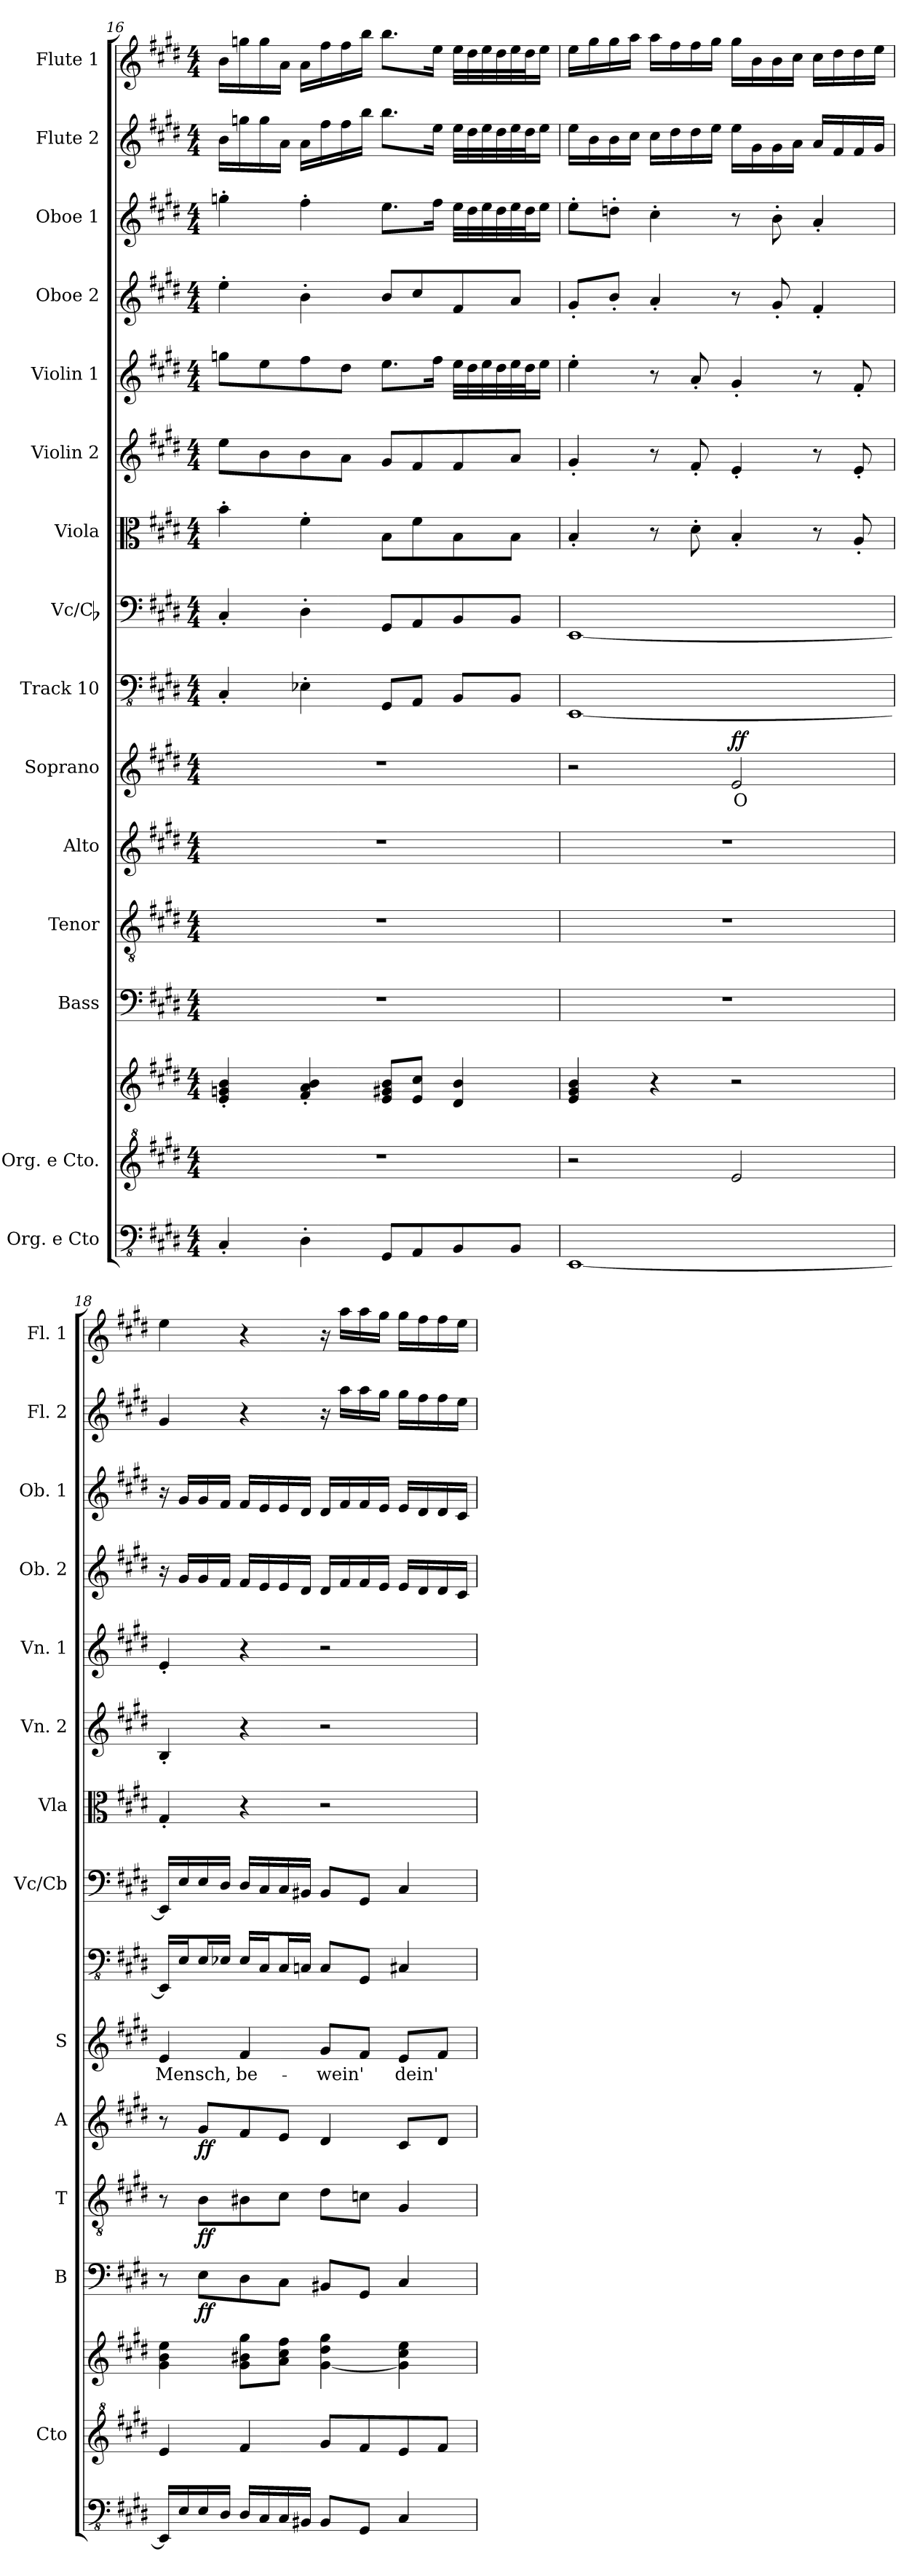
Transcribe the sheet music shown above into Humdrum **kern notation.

**kern	**kern	**kern	**kern	**dynam	**kern	**dynam	**kern	**dynam	**kern	**text	**dynam	**kern	**kern	**kern	**kern	**kern	**kern	**kern	**kern	**kern
*part15	*part14	*part14	*part13	*part13	*part12	*part12	*part11	*part11	*part10	*part10	*part10	*part9	*part8	*part7	*part6	*part5	*part4	*part3	*part2	*part1
*staff16	*staff15	*staff14	*staff13	*staff13	*staff12	*staff12	*staff11	*staff11	*staff10	*staff10	*staff10	*staff9	*staff8	*staff7	*staff6	*staff5	*staff4	*staff3	*staff2	*staff1
*I"Org. e Cto	*I"Org. e Cto.	*	*I"Bass	*	*I"Tenor	*	*I"Alto	*	*I"Soprano	*	*	*I"Track 10	*I"Vc/Cb	*I"Viola	*I"Violin 2	*I"Violin 1	*I"Oboe 2	*I"Oboe 1	*I"Flute 2	*I"Flute 1
*	*I'Cto	*	*I'B	*	*I'T	*	*I'A	*	*I'S	*	*	*	*I'Vc/Cb	*I'Vla	*I'Vn. 2	*I'Vn. 1	*I'Ob. 2	*I'Ob. 1	*I'Fl. 2	*I'Fl. 1
*clefFv4	*clefG^2	*clefG2	*clefF4	*	*clefGv2	*	*clefG2	*	*clefG2	*	*	*clefFv4	*clefF4	*clefC3	*clefG2	*clefG2	*clefG2	*clefG2	*clefG2	*clefG2
*k[f#c#g#d#]	*k[f#c#g#d#]	*k[f#c#g#d#]	*k[f#c#g#d#]	*	*k[f#c#g#d#]	*	*k[f#c#g#d#]	*	*k[f#c#g#d#]	*	*	*k[f#c#g#d#]	*k[f#c#g#d#]	*k[f#c#g#d#]	*k[f#c#g#d#]	*k[f#c#g#d#]	*k[f#c#g#d#]	*k[f#c#g#d#]	*k[f#c#g#d#]	*k[f#c#g#d#]
*M4/4	*M4/4	*M4/4	*M4/4	*	*M4/4	*	*M4/4	*	*M4/4	*	*	*M4/4	*M4/4	*M4/4	*M4/4	*M4/4	*M4/4	*M4/4	*M4/4	*M4/4
=16	=16	=16	=16	=16	=16	=16	=16	=16	=16	=16	=16	=16	=16	=16	=16	=16	=16	=16	=16	=16
4CC#'/	1r	4e/' 4gn/' 4b/'	1r	.	1r	.	1r	.	1r	.	.	4CC#'/	4C#'/	4b'\	8ee\L	8ggn\L	4ee'\	4ggn'\	16b\LL	16b\LL
.	.	.	.	.	.	.	.	.	.	.	.	.	.	.	.	.	.	.	16ggn\	16ggn\
.	.	.	.	.	.	.	.	.	.	.	.	.	.	.	8b\	8ee\	.	.	16gg\	16gg\
.	.	.	.	.	.	.	.	.	.	.	.	.	.	.	.	.	.	.	16a\JJ	16a\JJ
4DD#'\	.	4f#/' 4a/' 4b/'	.	.	.	.	.	.	.	.	.	4EE-X'\	4D#'\	4f#'\	8b\	8ff#\	4b'\	4ff#'\	16a\LL	16a\LL
.	.	.	.	.	.	.	.	.	.	.	.	.	.	.	.	.	.	.	16ff#\	16ff#\
.	.	.	.	.	.	.	.	.	.	.	.	.	.	.	8a\J	8dd#\J	.	.	16ff#\	16ff#\
.	.	.	.	.	.	.	.	.	.	.	.	.	.	.	.	.	.	.	16bb\JJ	16bb\JJ
8GGG#/L	.	8e/ 8g#X/ 8b/L	.	.	.	.	.	.	.	.	.	8GGG#/L	8GG#/L	8B\L	8g#/L	8.ee\L	8b/L	8.ee\L	8.bb\L	8.bb\L
8AAA/	.	8e/ 8cc#/J	.	.	.	.	.	.	.	.	.	8AAA/J	8AA/	8f#\	8f#/	.	8cc#/	.	.	.
.	.	.	.	.	.	.	.	.	.	.	.	.	.	.	.	16ff#\Jk	.	16ff#\Jk	16ee\Jk	16ee\Jk
8BBB/	.	4d#/ 4b/	.	.	.	.	.	.	.	.	.	8BBB/L	8BB/	8B\	8f#/	32ee\LLL	8f#/	32ee\LLL	32ee\LLL	32ee\LLL
.	.	.	.	.	.	.	.	.	.	.	.	.	.	.	.	32dd#\	.	32dd#\	32dd#\	32dd#\
.	.	.	.	.	.	.	.	.	.	.	.	.	.	.	.	32ee\	.	32ee\	32ee\	32ee\
.	.	.	.	.	.	.	.	.	.	.	.	.	.	.	.	32dd#\	.	32dd#\	32dd#\	32dd#\
8BBB/J	.	.	.	.	.	.	.	.	.	.	.	8BBB/J	8BB/J	8B\J	8a/J	32ee\	8a/J	32ee\	32ee\	32ee\
.	.	.	.	.	.	.	.	.	.	.	.	.	.	.	.	32dd#\J	.	32dd#\J	32dd#\J	32dd#\J
.	.	.	.	.	.	.	.	.	.	.	.	.	.	.	.	16ee\JJ	.	16ee\JJ	16ee\JJ	16ee\JJ
!!LO:PB:g=z
=17	=17	=17	=17	=17	=17	=17	=17	=17	=17	=17	=17	=17	=17	=17	=17	=17	=17	=17	=17	=17
[1EEE	2r	4e/ 4g#/ 4b/	1r	.	1r	.	1r	.	2r	.	.	[1EEE	[1EE	4B'/	4g#'/	4ee'\	8g#'/L	8ee'\L	16ee\LL	16ee\LL
.	.	.	.	.	.	.	.	.	.	.	.	.	.	.	.	.	.	.	16b\	16gg#\
.	.	.	.	.	.	.	.	.	.	.	.	.	.	.	.	.	8b'/J	8ddn'\J	16b\	16gg#\
.	.	.	.	.	.	.	.	.	.	.	.	.	.	.	.	.	.	.	16cc#\JJ	16aa\JJ
.	.	4r	.	.	.	.	.	.	.	.	.	.	.	8r	8r	8r	4a'/	4cc#'\	16cc#\LL	16aa\LL
.	.	.	.	.	.	.	.	.	.	.	.	.	.	.	.	.	.	.	16dd#\	16ff#\
.	.	.	.	.	.	.	.	.	.	.	.	.	.	8d#'\	8f#'/	8a'/	.	.	16dd#\	16ff#\
.	.	.	.	.	.	.	.	.	.	.	.	.	.	.	.	.	.	.	16ee\JJ	16gg#\JJ
!	!	!	!	!	!	!	!	!	!	!	!LO:DY:b	!	!	!	!	!	!	!	!	!
.	2ee/	2r	.	.	.	.	.	.	2e/	O	ff	.	.	4B'/	4e'/	4g#'/	8r	8r	16ee\LL	16gg#\LL
.	.	.	.	.	.	.	.	.	.	.	.	.	.	.	.	.	.	.	16g#\	16b\
.	.	.	.	.	.	.	.	.	.	.	.	.	.	.	.	.	8g#'/	8b'\	16g#\	16b\
.	.	.	.	.	.	.	.	.	.	.	.	.	.	.	.	.	.	.	16a\JJ	16cc#\JJ
.	.	.	.	.	.	.	.	.	.	.	.	.	.	8r	8r	8r	4f#'/	4a'/	16a/LL	16cc#\LL
.	.	.	.	.	.	.	.	.	.	.	.	.	.	.	.	.	.	.	16f#/	16dd#\
.	.	.	.	.	.	.	.	.	.	.	.	.	.	8A'/	8e'/	8f#'/	.	.	16f#/	16dd#\
.	.	.	.	.	.	.	.	.	.	.	.	.	.	.	.	.	.	.	16g#/JJ	16ee\JJ
=18	=18	=18	=18	=18	=18	=18	=18	=18	=18	=18	=18	=18	=18	=18	=18	=18	=18	=18	=18	=18
16EEE/LL]	4ee/	4g#\ 4b\ 4ee\	8r	.	8r	.	8r	.	4e/	Mensch,	.	16EEE/LL]	16EE/LL]	4G#'/	4B'/	4e'/	16r	16r	4g#/	4ee\
16EE/	.	.	.	.	.	.	.	.	.	.	.	16EE/J	16E/	.	.	.	16g#/LL	16g#/LL	.	.
!	!	!	!	!LO:DY:b	!	!LO:DY:b	!	!LO:DY:b	!	!	!	!	!	!	!	!	!	!	!	!
16EE/	.	.	8E\L	ff	8B\L	ff	8g#/L	ff	.	.	.	16EE/L	16E/	.	.	.	16g#/	16g#/	.	.
16DD#/JJ	.	.	.	.	.	.	.	.	.	.	.	16EE-X/JJ	16D#/JJ	.	.	.	16f#/JJ	16f#/JJ	.	.
16DD#/LL	4ff#/	8g#\ 8b#X\ 8gg#\L	8D#\	.	8B#X\	.	8f#/	.	4f#/	be-	.	16EE-/LL	16D#/LL	4r	4r	4r	16f#/LL	16f#/LL	4r	4r
16CC#/	.	.	.	.	.	.	.	.	.	.	.	16CC#/J	16C#/	.	.	.	16e/	16e/	.	.
16CC#/	.	8a\ 8cc#\ 8ff#\J	8C#\J	.	8c#\J	.	8e/J	.	.	.	.	16CC#/L	16C#/	.	.	.	16e/	16e/	.	.
16BBB#X/JJ	.	.	.	.	.	.	.	.	.	.	.	16CCn/JJ	16BB#X/JJ	.	.	.	16d#/JJ	16d#/JJ	.	.
8BBB#/L	8gg#/L	[4g#\ 4dd#\ 4gg#\	8BB#X/L	.	8d#\L	.	4d#/	.	8g#/L	-wein'	.	8CC/L	8BB#/L	2r	2r	2r	16d#/LL	16d#/LL	16r	16r
.	.	.	.	.	.	.	.	.	.	.	.	.	.	.	.	.	16f#/	16f#/	16aa\LL	16aa\LL
8GGG#/J	8ff#/	.	8GG#/J	.	8cn\J	.	.	.	8f#/J	.	.	8GGG#/J	8GG#/J	.	.	.	16f#/	16f#/	16aa\	16aa\
.	.	.	.	.	.	.	.	.	.	.	.	.	.	.	.	.	16e/JJ	16e/JJ	16gg#\JJ	16gg#\JJ
4CC#/	8ee/	4g#\] 4cc#\ 4ee\	4C#/	.	4G#/	.	8c#/L	.	8e/L	dein'	.	4CC#X/	4C#/	.	.	.	16e/LL	16e/LL	16gg#\LL	16gg#\LL
.	.	.	.	.	.	.	.	.	.	.	.	.	.	.	.	.	16d#/	16d#/	16ff#\	16ff#\
.	8ff#/J	.	.	.	.	.	8d#/J	.	8f#/J	.	.	.	.	.	.	.	16d#/	16d#/	16ff#\	16ff#\
.	.	.	.	.	.	.	.	.	.	.	.	.	.	.	.	.	16c#/JJ	16c#/JJ	16ee\JJ	16ee\JJ
=	=	=	=	=	=	=	=	=	=	=	=	=	=	=	=	=	=	=	=	=
*-	*-	*-	*-	*-	*-	*-	*-	*-	*-	*-	*-	*-	*-	*-	*-	*-	*-	*-	*-	*-
